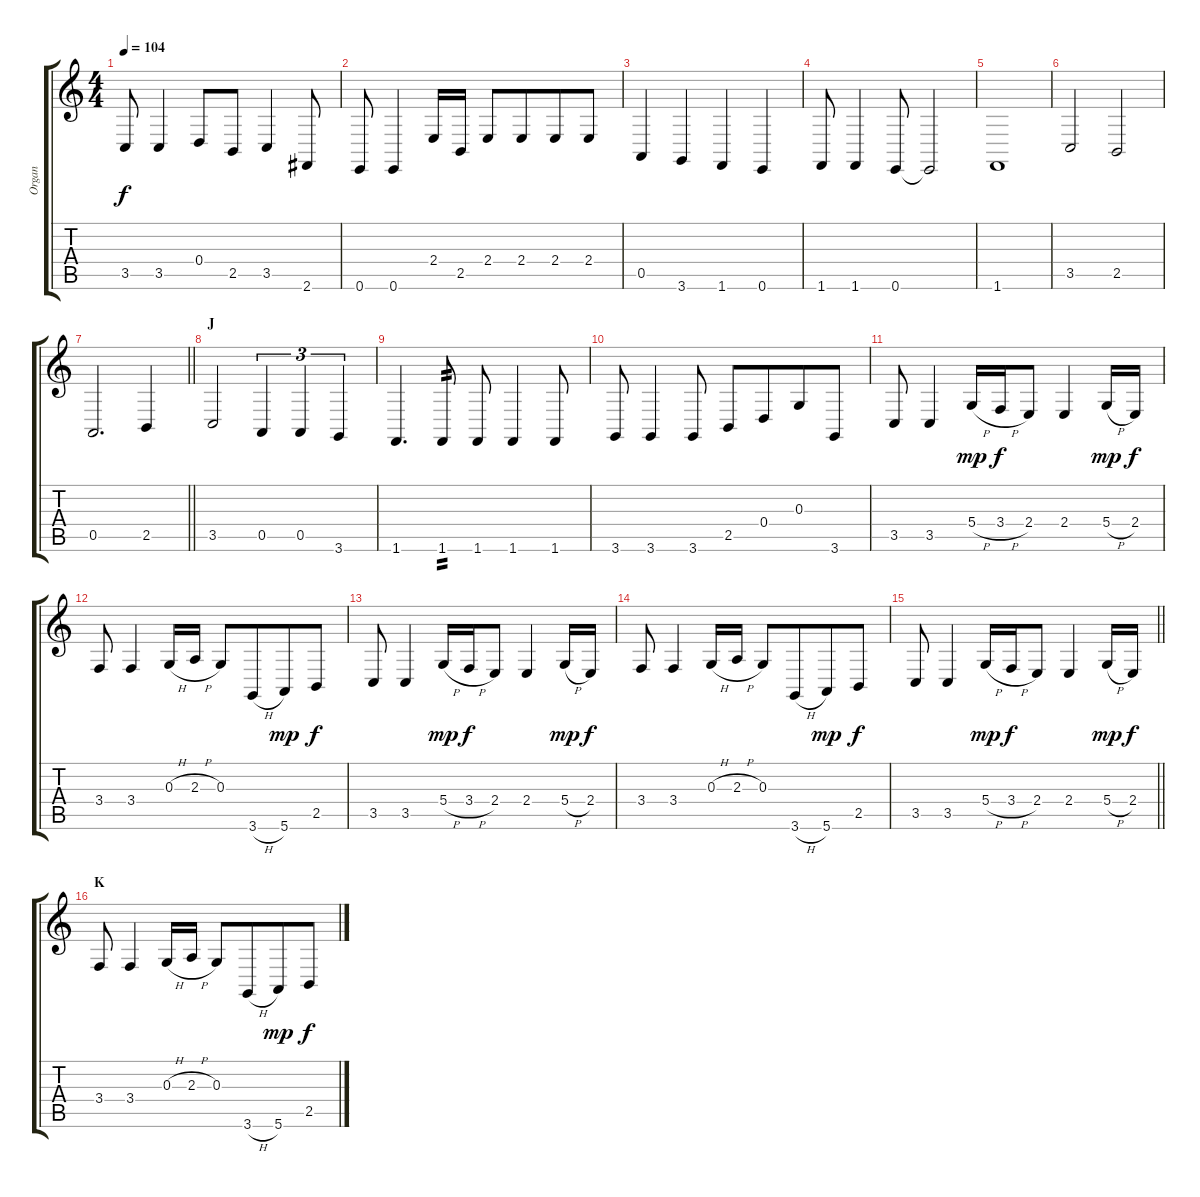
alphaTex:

\track ("Organ" "Organ") {instrument drawbarorgan}
\staff {score tabs}
\tuning (E4 B3 G3 D3 A2 E2) {hide}
\ts (4 4)
\tempo 104
\clef g2
\ks c
3.5.8{dy f} 3.5.4 0.4.8{beam merge} 2.5.8 3.5.4 2.6.8 |
0.6.8 0.6.4 2.4.16 2.5.16 2.4.8 2.4.8{beam merge} 2.4.8 2.4.8 |
0.5.4 3.6.4 1.6.4 0.6.4 |
1.6.8 1.6.4 0.6.8 0.6{t}.2 |
1.6.1 |
3.5.2 2.5.2 |
\barLineRight lightlight
0.5.2{d} 2.5.4 |
\section ("" "J")
3.5.2 0.5.4{tu (3 2)} 0.5.4{tu (3 2)} 3.6.4{tu (3 2)} |
1.6.4{d} 1.6.8{tp 2} 1.6.8 1.6.4 1.6.8 |
3.6.8 3.6.4 3.6.8 2.5.8 0.4.8{beam merge} 0.3.8 3.6.8 |
3.5.8 3.5.4 5.4{h}.16{dy mp} 3.4{h}.16{dy f beam merge} 2.4.8 2.4.4 5.4{h}.16{dy mp} 2.4.16{dy f} |
3.4.8 3.4.4 0.3{h}.16 2.3{h}.16 0.3.8 3.6{h}.8{beam merge} 5.6.8{dy mp} 2.5.8{dy f} |
3.5.8 3.5.4 5.4{h}.16{dy mp} 3.4{h}.16{dy f beam merge} 2.4.8 2.4.4 5.4{h}.16{dy mp} 2.4.16{dy f} |
3.4.8 3.4.4 0.3{h}.16 2.3{h}.16 0.3.8 3.6{h}.8{beam merge} 5.6.8{dy mp} 2.5.8{dy f} |
\barLineRight lightlight
3.5.8 3.5.4 5.4{h}.16{dy mp} 3.4{h}.16{dy f beam merge} 2.4.8 2.4.4 5.4{h}.16{dy mp} 2.4.16{dy f} |
\section ("" "K")
3.4.8 3.4.4 0.3{h}.16 2.3{h}.16 0.3.8 3.6{h}.8{beam merge} 5.6.8{dy mp} 2.5.8{dy f}
